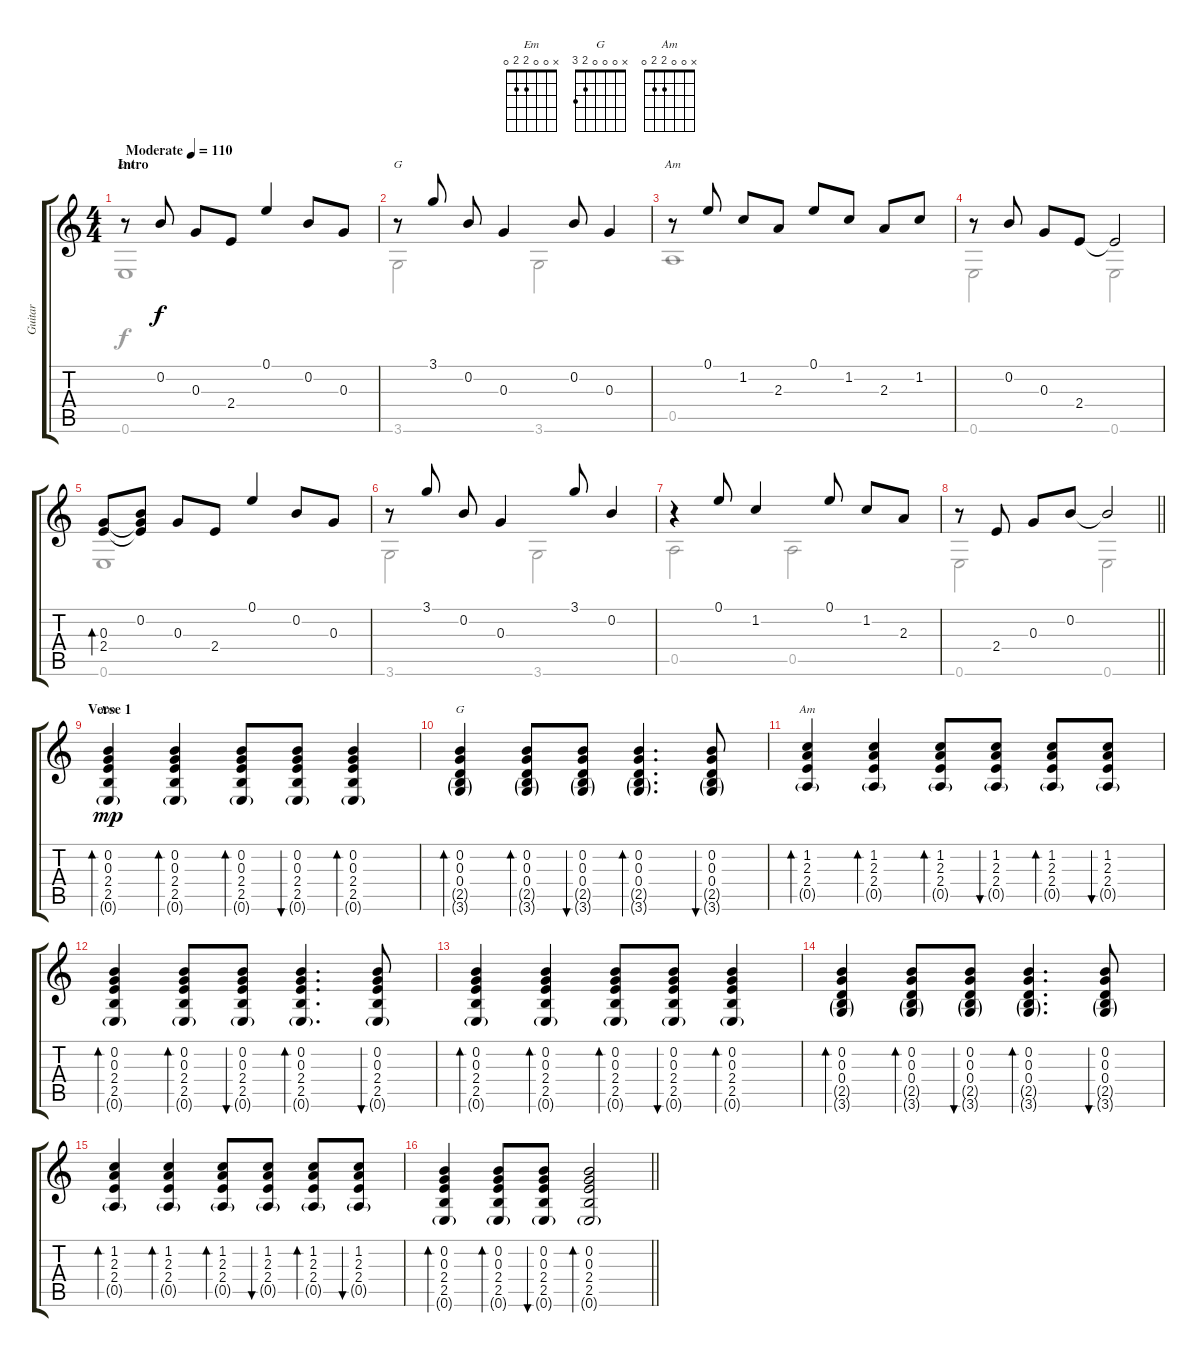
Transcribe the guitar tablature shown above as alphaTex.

\track ("Guitar" "Guitar") {instrument acousticguitarsteel}
\staff {score tabs}
\tuning (E4 B3 G3 D3 A2 E2) {hide}
\chord ("Em" x x x x x x)
\chord ("G" x x x x x x)
\chord ("Am" x x x x x x)
\chord ("Em" x 0 0 2 2 0)
\chord ("G" x 0 0 0 2 3)
\chord ("Am" x 0 0 2 2 0)
\voice
\ts (4 4)
\section ("" "Intro")
\tempo (110 "Moderate")
\clef g2
\ks c
r.8{ch "Em" dy f instrument acousticguitarsteel} 0.2.8 0.3.8 2.4.8 0.1.4 0.2.8 0.3.8 |
r.8{ch "G"} 3.1.8 0.2.8 0.3.4 0.2.8 0.3.4 |
r.8{ch "Am"} 0.1.8 1.2.8 2.3.8 0.1.8 1.2.8 2.3.8 1.2.8 |
r.8 0.2.8 0.3.8 2.4.8 2.4{t}.2 |
(0.3 2.4).8{bd 120} (0.2 0.3{t} 2.4{t}).8 0.3.8 2.4.8 0.1.4 0.2.8 0.3.8 |
r.8 3.1.8 0.2.8 0.3.4 3.1.8 0.2.4 |
r.4 0.1.8 1.2.4 0.1.8 1.2.8 2.3.8 |
\barLineRight lightlight
r.8 2.4.8 0.3.8 0.2.8 0.2{t}.2 |
\section ("" "Verse 1")
(0.2 0.3 2.4 2.5 0.6{g}).4{bd 30 ch "Em" dy mp volume 5} (0.2 0.3 2.4 2.5 0.6{g}).4{bd 30} (0.2 0.3 2.4 2.5 0.6{g}).8{bd 30} (0.2 0.3 2.4 2.5 0.6{g}).8{bu 30} (0.2 0.3 2.4 2.5 0.6{g}).4{bd 30} |
(0.2 0.3 0.4 2.5{g} 3.6{g}).4{bd 30 ch "G"} (0.2 0.3 0.4 2.5{g} 3.6{g}).8{bd 30} (0.2 0.3 0.4 2.5{g} 3.6{g}).8{bu 30} (0.2 0.3 0.4 2.5{g} 3.6{g}).4{d bd 30} (0.2 0.3 0.4 2.5{g} 3.6{g}).8{bu 30} |
(1.2 2.3 2.4 0.5{g}).4{bd 30 ch "Am"} (1.2 2.3 2.4 0.5{g}).4{bd 30} (1.2 2.3 2.4 0.5{g}).8{bd 30} (1.2 2.3 2.4 0.5{g}).8{bu 30} (1.2 2.3 2.4 0.5{g}).8{bd 30} (1.2 2.3 2.4 0.5{g}).8{bu 30} |
(0.2 0.3 2.4 2.5 0.6{g}).4{bd 30} (0.2 0.3 2.4 2.5 0.6{g}).8{bd 30} (0.2 0.3 2.4 2.5 0.6{g}).8{bu 30} (0.2 0.3 2.4 2.5 0.6{g}).4{d bd 30} (0.2 0.3 2.4 2.5 0.6{g}).8{bu 30} |
(0.2 0.3 2.4 2.5 0.6{g}).4{bd 30} (0.2 0.3 2.4 2.5 0.6{g}).4{bd 30} (0.2 0.3 2.4 2.5 0.6{g}).8{bd 30} (0.2 0.3 2.4 2.5 0.6{g}).8{bu 30} (0.2 0.3 2.4 2.5 0.6{g}).4{bd 30} |
(0.2 0.3 0.4 2.5{g} 3.6{g}).4{bd 30} (0.2 0.3 0.4 2.5{g} 3.6{g}).8{bd 30} (0.2 0.3 0.4 2.5{g} 3.6{g}).8{bu 30} (0.2 0.3 0.4 2.5{g} 3.6{g}).4{d bd 30} (0.2 0.3 0.4 2.5{g} 3.6{g}).8{bu 30} |
(1.2 2.3 2.4 0.5{g}).4{bd 30} (1.2 2.3 2.4 0.5{g}).4{bd 30} (1.2 2.3 2.4 0.5{g}).8{bd 30} (1.2 2.3 2.4 0.5{g}).8{bu 30} (1.2 2.3 2.4 0.5{g}).8{bd 30} (1.2 2.3 2.4 0.5{g}).8{bu 30} |
\barLineRight lightlight
(0.2 0.3 2.4 2.5 0.6{g}).4{bd 30} (0.2 0.3 2.4 2.5 0.6{g}).8{bd 30} (0.2 0.3 2.4 2.5 0.6{g}).8{bu 30} (0.2 0.3 2.4 2.5 0.6{g}).2{bd 30}
\voice
\clef g2
\ottava regular
\simile none
\ks c
0.6.1{dy f} |
3.6.2 3.6.2 |
0.5.1 |
0.6.2 0.6.2 |
0.6.1 |
3.6.2 3.6.2 |
0.5.2 0.5.2 |
\barLineRight lightlight
0.6.2 0.6.2 |
|
|
|
|
|
|
|
\barLineRight lightlight
